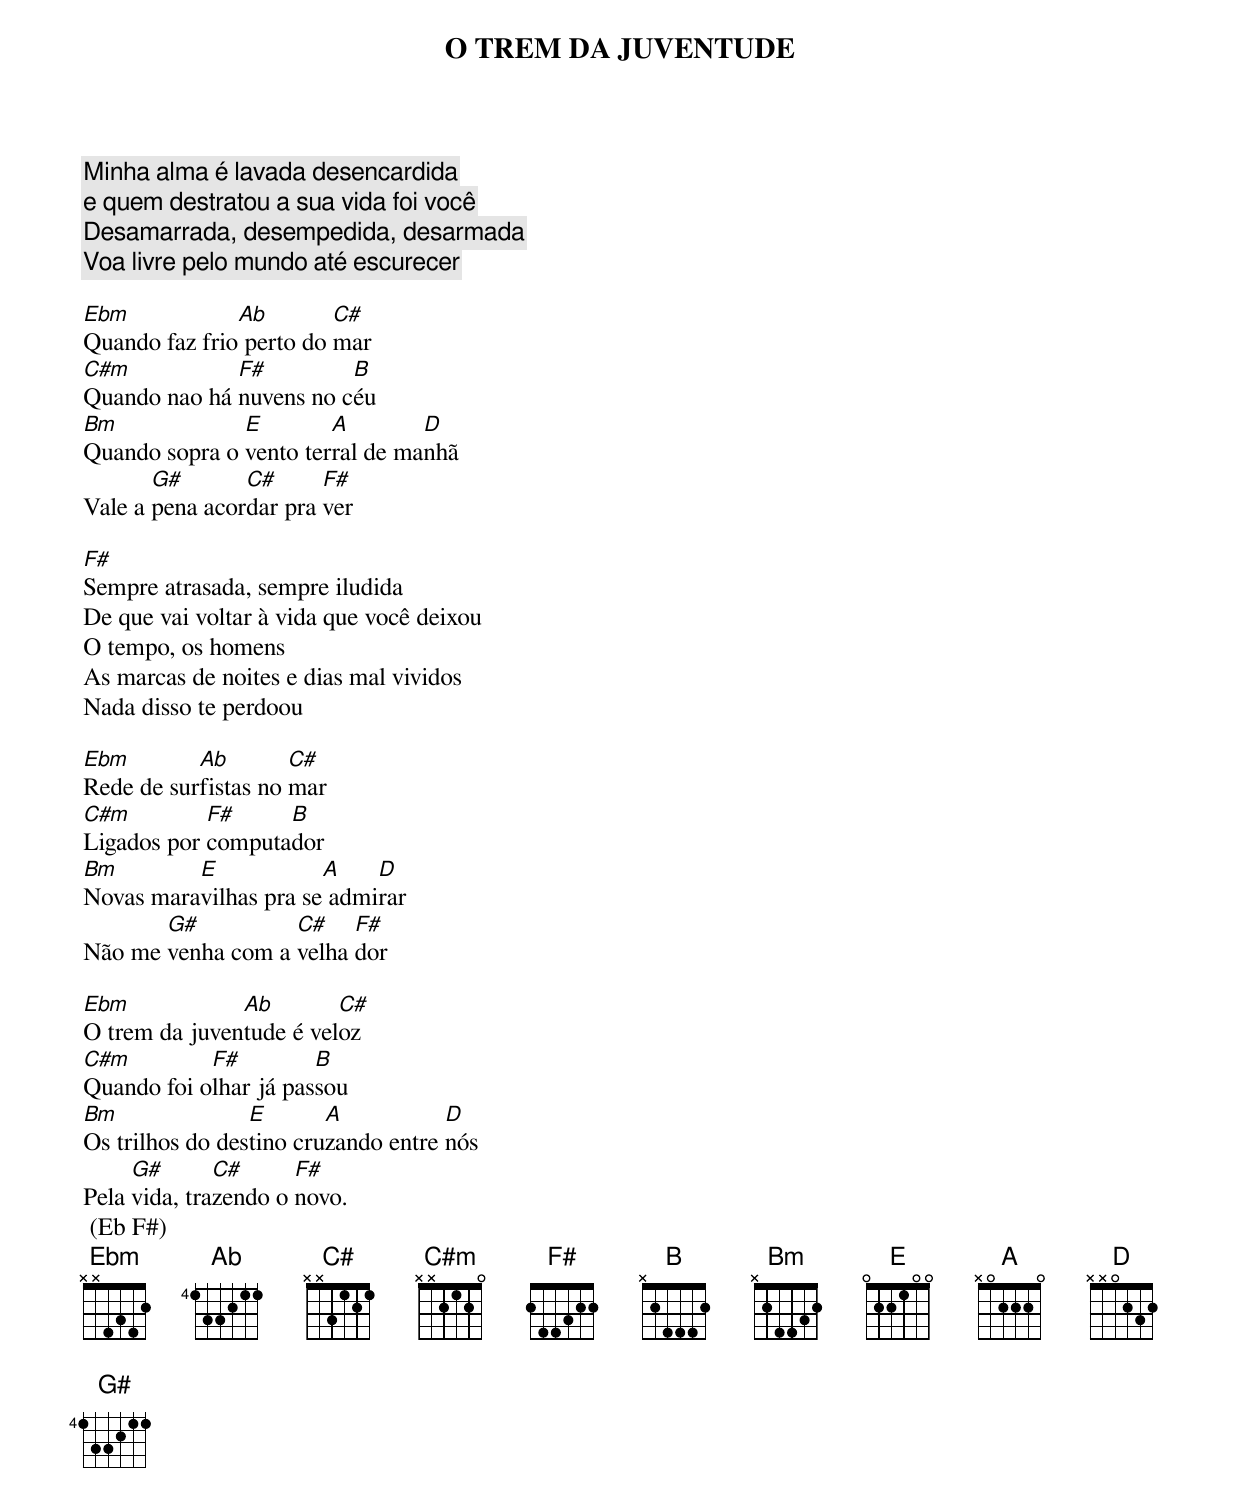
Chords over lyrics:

O TREM DA JUVENTUDE

Minha alma é lavada desencardida
e quem destratou a sua vida foi você
Desamarrada, desempedida, desarmada
Voa livre pelo mundo até escurecer

Ebm            Ab        C#
Quando faz frio perto do mar
C#m           F#         B
Quando nao há nuvens no céu
Bm             E        A        D
Quando sopra o vento terral de manhã
       G#       C#      F#
Vale a pena acordar pra ver

F#
Sempre atrasada, sempre iludida
De que vai voltar à vida que você deixou
O tempo, os homens
As marcas de noites e dias mal vividos
Nada disso te perdoou

Ebm        Ab        C#
Rede de surfistas no mar
C#m         F#     B
Ligados por computador
Bm        E            A    D
Novas maravilhas pra se admirar
       G#          C#    F#
Não me venha com a velha dor

Ebm            Ab        C#
O trem da juventude é veloz
C#m         F#         B
Quando foi olhar já passou
Bm               E       A           D
Os trilhos do destino cruzando entre nós
     G#       C#      F#
Pela vida, trazendo o novo.
 (Eb F#)
